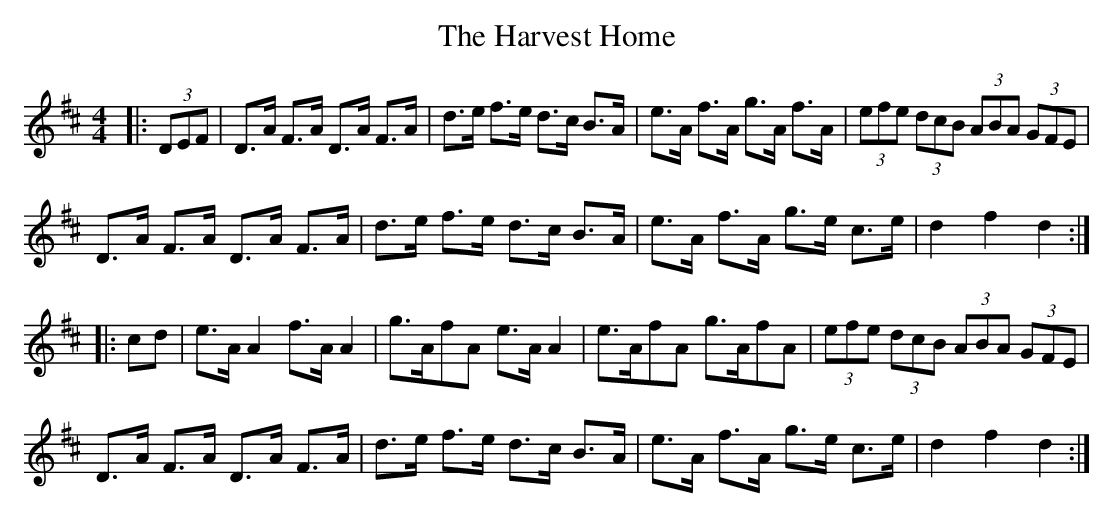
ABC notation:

X:1
T: Harvest Home, The
M: 4/4
L: 1/8
K:Dmaj
|:(3DEF|D>A F>A D>A F>A|d>e f>e d>c B>A|e>A f>A g>A f>A|(3efe (3dcB (3ABA (3GFE|
D>A F>A D>A F>A|d>e f>e d>c B>A|e>A f>A g>e c>e|d2 f2 d2:|
|:cd|e>AA2 f>AA2|g>AfA e>AA2|e>AfA g>AfA|(3efe (3dcB (3ABA (3GFE|
D>A F>A D>A F>A|d>e f>e d>c B>A|e>A f>A g>e c>e|d2 f2 d2:|
